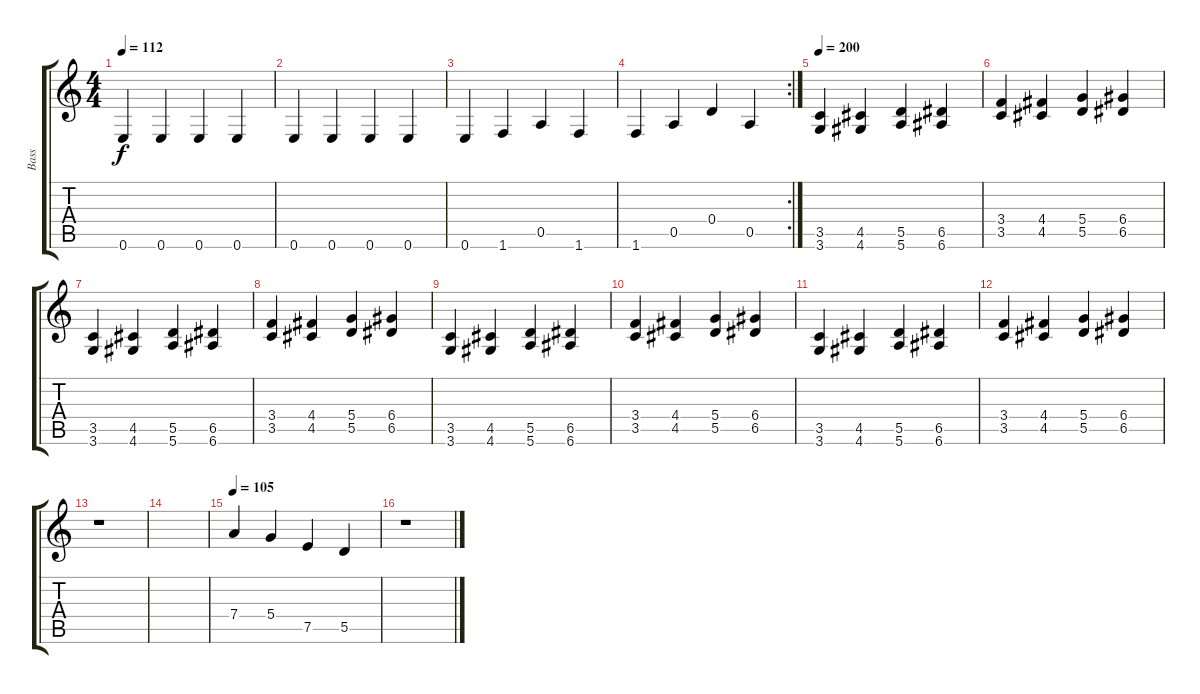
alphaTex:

\track ("Bass" "Bass") {instrument electricbassfinger}
\staff {score tabs}
\tuning (E4 B3 G3 D3 A2 E2) {hide}
\ts (4 4)
\tempo 112
\clef g2
\ks c
0.6.4{dy f} 0.6.4 0.6.4 0.6.4 |
0.6.4 0.6.4 0.6.4 0.6.4 |
0.6.4 1.6.4 0.5.4 1.6.4 |
\rc 2
1.6.4 0.5.4 0.4.4 0.5.4 |
\tempo 200
(3.5 3.6).4 (4.5 4.6).4 (5.5 5.6).4 (6.5 6.6).4 |
(3.4 3.5).4 (4.4 4.5).4 (5.4 5.5).4 (6.4 6.5).4 |
(3.5 3.6).4 (4.5 4.6).4 (5.5 5.6).4 (6.5 6.6).4 |
(3.4 3.5).4 (4.4 4.5).4 (5.4 5.5).4 (6.4 6.5).4 |
(3.5 3.6).4 (4.5 4.6).4 (5.5 5.6).4 (6.5 6.6).4 |
(3.4 3.5).4 (4.4 4.5).4 (5.4 5.5).4 (6.4 6.5).4 |
(3.5 3.6).4 (4.5 4.6).4 (5.5 5.6).4 (6.5 6.6).4 |
(3.4 3.5).4 (4.4 4.5).4 (5.4 5.5).4 (6.4 6.5).4 |
r.1 |
|
\tempo 105
7.4.4 5.4.4 7.5.4 5.5.4 |
r.1
